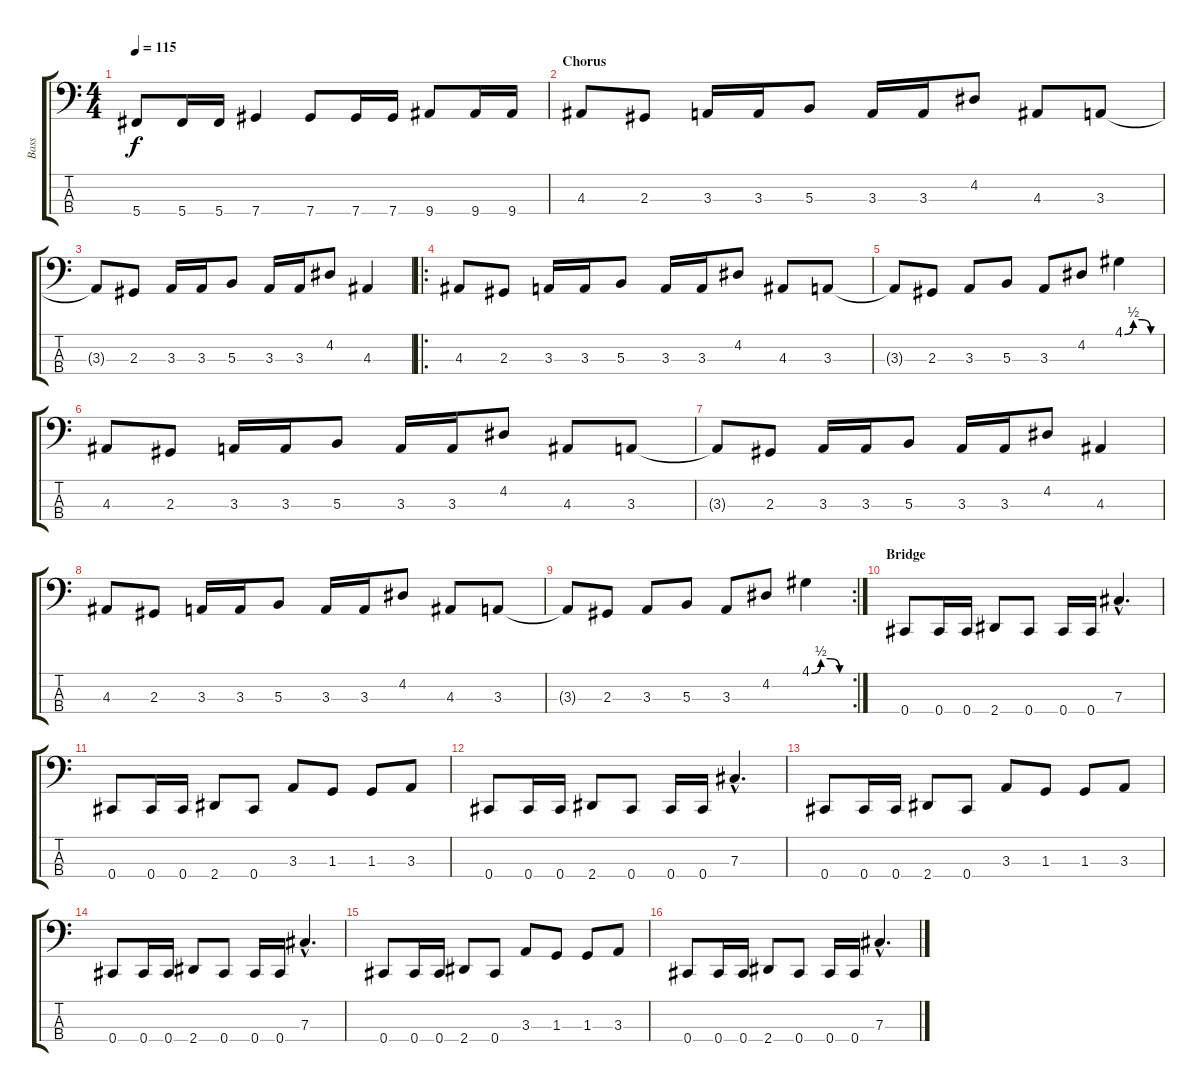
\track ("Bass" "Bass") {instrument electricbasspick}
\staff {score tabs}
\tuning (E2 B1 Gb1 Db1) {hide}
\ts (4 4)
\tempo 115
\clef f4
\ks c
5.4.8{dy f} 5.4.16 5.4.16 7.4.4 7.4.8 7.4.16 7.4.16 9.4.8 9.4.16 9.4.16 |
\section ("" "Chorus")
4.3.8 2.3.8 3.3.16 3.3.16 5.3.8 3.3.16 3.3.16 4.2.8 4.3.8 3.3.8 |
3.3{t}.8 2.3.8 3.3.16 3.3.16 5.3.8 3.3.16 3.3.16 4.2.8 4.3.4 |
\ro
4.3.8 2.3.8 3.3.16 3.3.16 5.3.8 3.3.16 3.3.16 4.2.8 4.3.8 3.3.8 |
3.3{t}.8 2.3.8 3.3.8 5.3.8 3.3.8 4.2.8 4.1{be (custom 0 0 15 2 30 2 45 0 60 0)}.4 |
4.3.8 2.3.8 3.3.16 3.3.16 5.3.8 3.3.16 3.3.16 4.2.8 4.3.8 3.3.8 |
3.3{t}.8 2.3.8 3.3.16 3.3.16 5.3.8 3.3.16 3.3.16 4.2.8 4.3.4 |
4.3.8 2.3.8 3.3.16 3.3.16 5.3.8 3.3.16 3.3.16 4.2.8 4.3.8 3.3.8 |
\rc 2
3.3{t}.8 2.3.8 3.3.8 5.3.8 3.3.8 4.2.8 4.1{be (custom 0 0 15 2 30 2 45 0 60 0)}.4 |
\section ("" "Bridge")
0.4.8 0.4.16 0.4.16 2.4.8 0.4.8 0.4.16 0.4.16 7.3{hac}.4{d} |
0.4.8 0.4.16 0.4.16 2.4.8 0.4.8 3.3.8 1.3.8 1.3.8 3.3.8 |
0.4.8 0.4.16 0.4.16 2.4.8 0.4.8 0.4.16 0.4.16 7.3{hac}.4{d} |
0.4.8 0.4.16 0.4.16 2.4.8 0.4.8 3.3.8 1.3.8 1.3.8 3.3.8 |
0.4.8 0.4.16 0.4.16 2.4.8 0.4.8 0.4.16 0.4.16 7.3{hac}.4{d} |
0.4.8 0.4.16 0.4.16 2.4.8 0.4.8 3.3.8 1.3.8 1.3.8 3.3.8 |
0.4.8 0.4.16 0.4.16 2.4.8 0.4.8 0.4.16 0.4.16 7.3{hac}.4{d}
